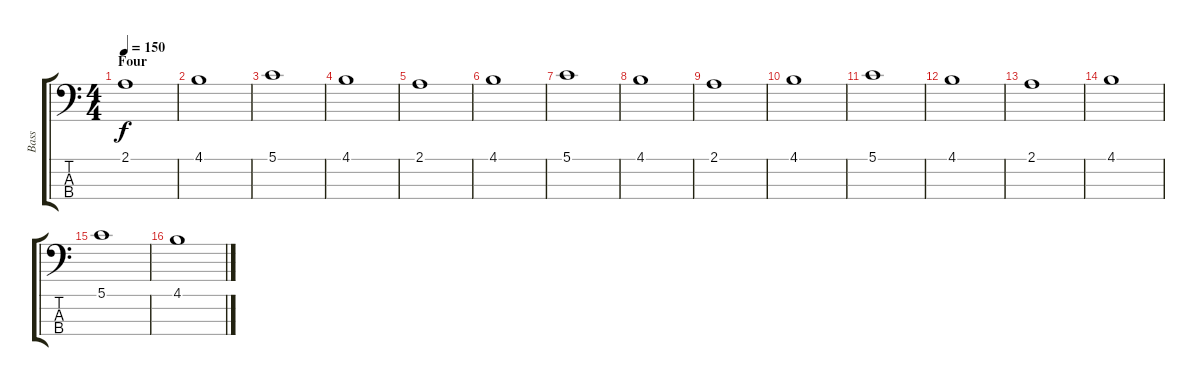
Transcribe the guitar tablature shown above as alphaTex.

\track ("Bass" "Bass") {instrument fretlessbass}
\staff {score tabs}
\tuning (G2 D2 A1 E1) {hide}
\ts (4 4)
\section ("" "Four")
\tempo 150
\clef f4
\ks c
2.1.1{dy f} |
4.1.1 |
5.1.1 |
4.1.1 |
2.1.1 |
4.1.1 |
5.1.1 |
4.1.1 |
2.1.1 |
4.1.1 |
5.1.1 |
4.1.1 |
2.1.1 |
4.1.1 |
5.1.1 |
4.1.1
